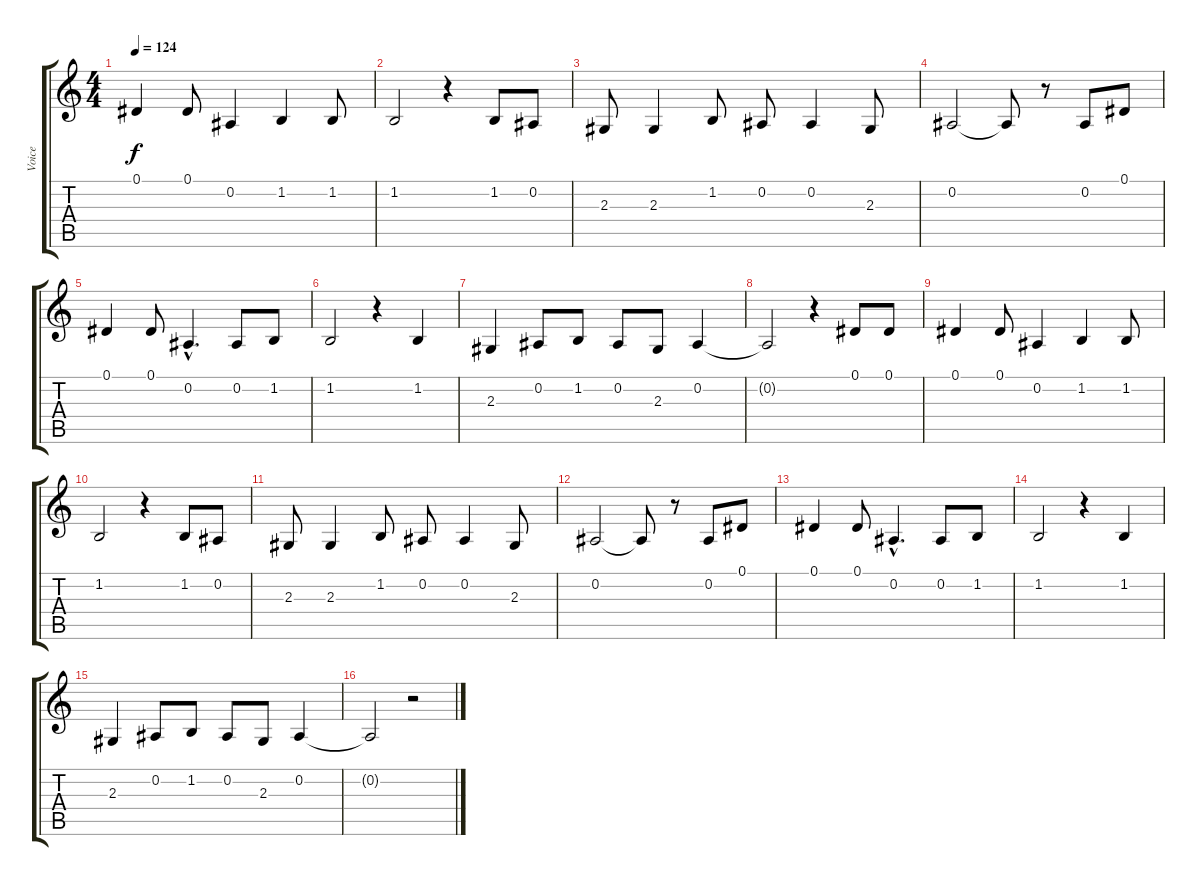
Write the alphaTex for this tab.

\track ("Voice" "Voice") {instrument tenorsax}
\staff {score tabs}
\tuning (Eb4 Bb3 Gb3 Db3 Ab2 Eb2) {hide}
\ts (4 4)
\tempo 124
\clef g2
\ks c
0.1.4{dy f} 0.1.8 0.2.4 1.2.4 1.2.8 |
1.2.2 r.4 1.2.8 0.2.8 |
2.3.8 2.3.4 1.2.8 0.2.8 0.2.4 2.3.8 |
0.2.2 0.2{t}.8 r.8 0.2.8 0.1.8 |
0.1.4 0.1.8 0.2{hac}.4{d} 0.2.8 1.2.8 |
1.2.2 r.4 1.2.4 |
2.3.4 0.2.8 1.2.8 0.2.8 2.3.8 0.2.4 |
0.2{t}.2 r.4 0.1.8 0.1.8 |
0.1.4 0.1.8 0.2.4 1.2.4 1.2.8 |
1.2.2 r.4 1.2.8 0.2.8 |
2.3.8 2.3.4 1.2.8 0.2.8 0.2.4 2.3.8 |
0.2.2 0.2{t}.8 r.8 0.2.8 0.1.8 |
0.1.4 0.1.8 0.2{hac}.4{d} 0.2.8 1.2.8 |
1.2.2 r.4 1.2.4 |
2.3.4 0.2.8 1.2.8 0.2.8 2.3.8 0.2.4 |
0.2{t}.2 r.2
